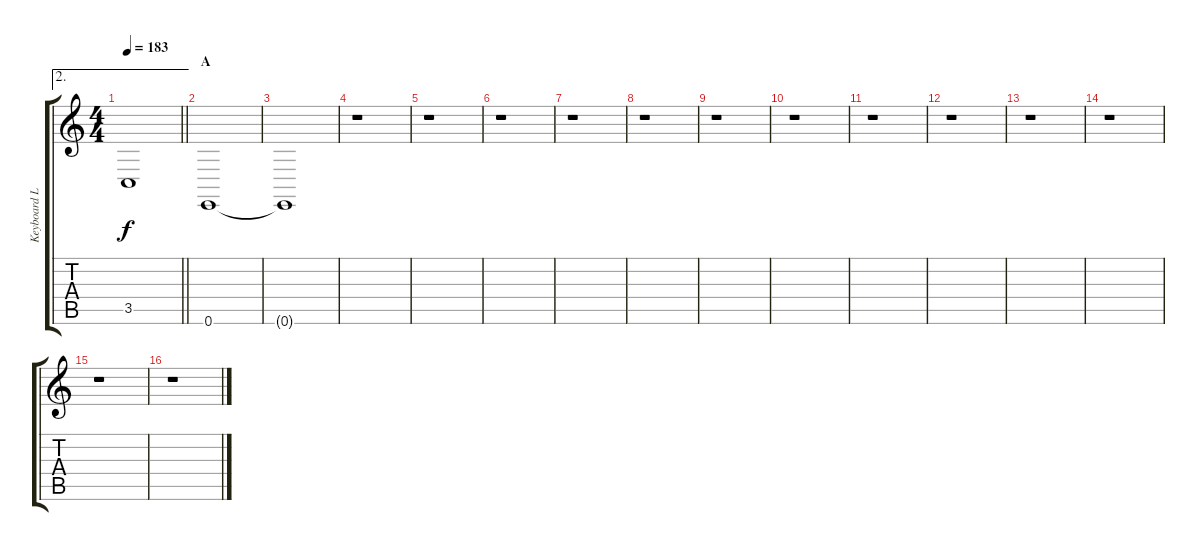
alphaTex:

\track ("Keyboard L" "Keyboard L") {instrument acousticgrandpiano}
\staff {score tabs}
\tuning (E4 B3 G3 D3 A2 E2) {hide}
\ae 2
\ts (4 4)
\tempo 183
\clef g2
\barLineRight lightlight
\ks c
3.5{t}.1{dy f} |
\section ("" "A")
0.6.1 |
0.6{t}.1 |
r.1 |
r.1 |
r.1 |
r.1 |
r.1 |
r.1 |
r.1 |
r.1 |
r.1 |
r.1 |
r.1 |
r.1 |
r.1
